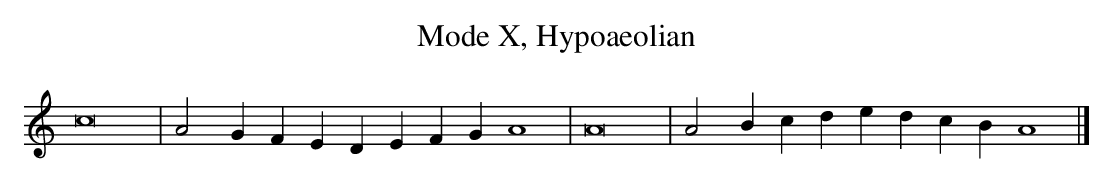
X:1
T:Mode X, Hypoaeolian
M:none
L:1/4
K:AMin
c8|A2 G F E D E F G A4|A8|A2 B c d e d c B A4|]
